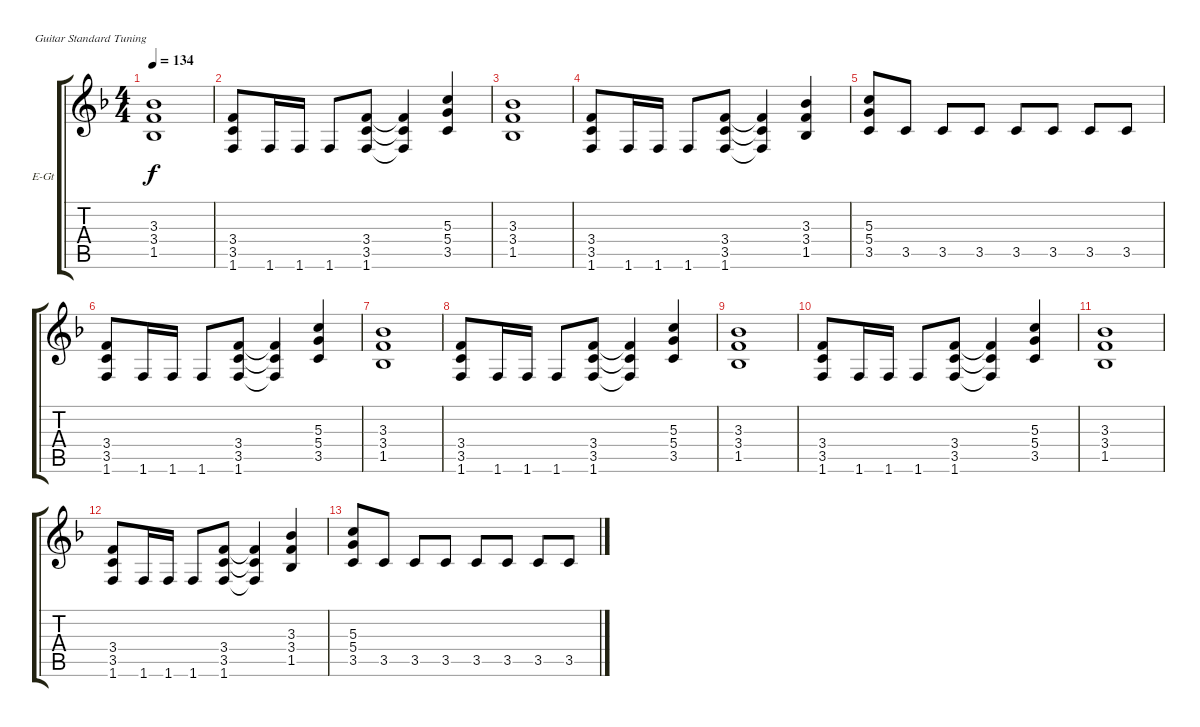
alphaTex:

\defaultSystemsLayout 4
\bracketExtendMode groupsimilarinstruments
\firstSystemTrackNameOrientation horizontal
\otherSystemsTrackNameOrientation horizontal
\track ("Vivian Rhythm" "E-Gt") {instrument distortionguitar}
\staff {score tabs}
\tuning (E4 B3 G3 D3 A2 E2)
\ts (4 4)
\tempo 134
\clef g2
\scale
0.333333
\ks f
(3.3 3.4 1.5).1{dy f} |
\scale
0.333333 (3.4 3.5 1.6).8 1.6.16 1.6.16 1.6.8 (3.4 3.5 1.6).8 (3.4{t} 3.5{t} 1.6{t}).4 (5.3 5.4 3.5).4 |
\scale
0.333333 (3.3 3.4 1.5).1 |
\scale
0.333333 (3.4 3.5 1.6).8 1.6.16 1.6.16 1.6.8 (3.4 3.5 1.6).8 (3.4{t} 3.5{t} 1.6{t}).4 (3.3 3.4 1.5).4 |
\scale
0.333333 (5.3 5.4 3.5).8 3.5.8 3.5.8 3.5.8 3.5.8 3.5.8 3.5.8 3.5.8 |
\scale
0.333333 (3.4 3.5 1.6).8 1.6.16 1.6.16 1.6.8 (3.4 3.5 1.6).8 (3.4{t} 3.5{t} 1.6{t}).4 (5.3 5.4 3.5).4 |
\scale
0.333333 (3.3 3.4 1.5).1 |
\scale
0.333333 (3.4 3.5 1.6).8 1.6.16 1.6.16 1.6.8 (3.4 3.5 1.6).8 (3.4{t} 3.5{t} 1.6{t}).4 (5.3 5.4 3.5).4 |
\scale
0.333333 (3.3 3.4 1.5).1 |
\scale
0.333333 (3.4 3.5 1.6).8 1.6.16 1.6.16 1.6.8 (3.4 3.5 1.6).8 (3.4{t} 3.5{t} 1.6{t}).4 (5.3 5.4 3.5).4 |
\scale
0.333333 (3.3 3.4 1.5).1 |
(3.4 3.5 1.6).8 1.6.16 1.6.16 1.6.8 (3.4 3.5 1.6).8 (3.4{t} 3.5{t} 1.6{t}).4 (3.3 3.4 1.5).4 |
(5.3 5.4 3.5).8 3.5.8 3.5.8 3.5.8 3.5.8 3.5.8 3.5.8 3.5.8
